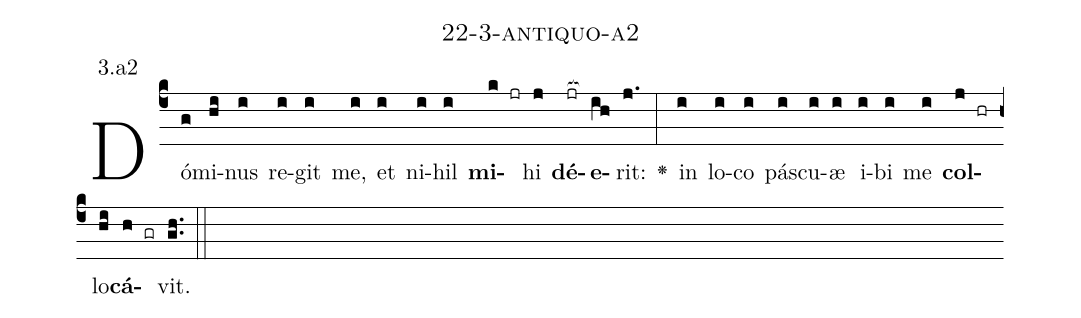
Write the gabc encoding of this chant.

name: 22-3-antiquo-a2;
annotation: 3.a2;
%%
(c4)Dó(g)mi(hi)nus(i) re(i)git(i) me,(i) et(i) ni(i)hil(i) <b>mi</b>(k jr)hi(j) <b>dé</b>(jr[ocb:1{])<b>e</b>(ih[ocb:0}])rit:(j.) <v>\greheightstar</v>(:) in(i) lo(i)co(i) pás(i)cu(i)æ(i) i(i)bi(i) me(i) <b>col</b>(j hr)lo(hi)<b>cá</b>(h gr)vit.(gh..) (::)


%E(i) u(i) o(j) u(hi) a(h) e.(gh..) (::)
